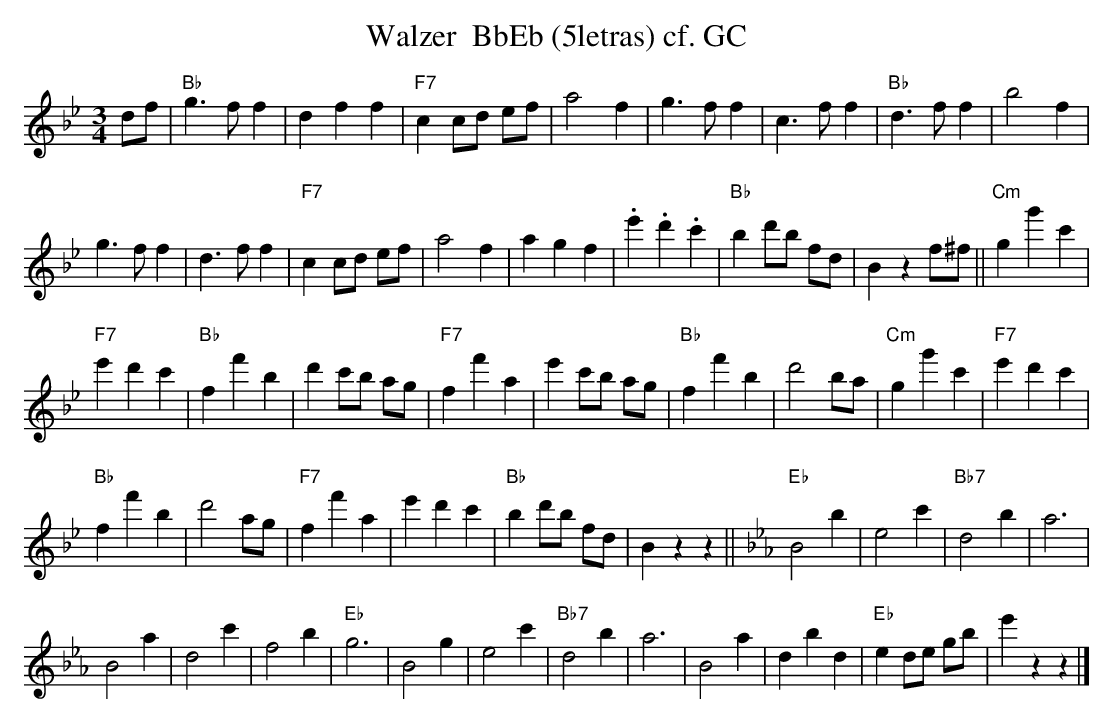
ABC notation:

X:1
T:Walzer  BbEb (5letras) cf. GC
M:3/4
L:1/4
K:Bbmaj%%MIDI gchordon
d/2f/2 | "Bb"g>ff | dff | "F7"cc/2d/2 e/2f/2 | a2f | g>ff | c>ff | "Bb"d>ff | \
b2f |
g>ff | d>ff | "F7"cc/2d/2 e/2f/2 | a2f | agf | .e'.d'.c' | "Bb"bd'/2b/2 f/2d/2 | \
Bz f/2^f/2 || "Cm"gg'c' |
"F7"e'd'c' | "Bb"ff'b | d'c'/2b/2 a/2g/2 | "F7"ff'a | e'c'/2b/2 a/2g/2 | "Bb"ff'b | \
d'2b/2a/2 | "Cm"gg'c' | "F7"e'd'c' |
"Bb"ff'b | d'2a/2g/2 | "F7"ff'a | e'd'c' | "Bb"bd'/2b/2 f/2d/2 | \
Bzz || [K:Ebmaj]"Eb"B2b | e2c' | "Bb7"d2b | a3 |
B2a | d2c' | f2b | \
"Eb"g3 | B2g | e2c' | "Bb7"d2b | a3 | B2a | dbd | "Eb"ed/2e/2 g/2b/2 | e'zz |]
